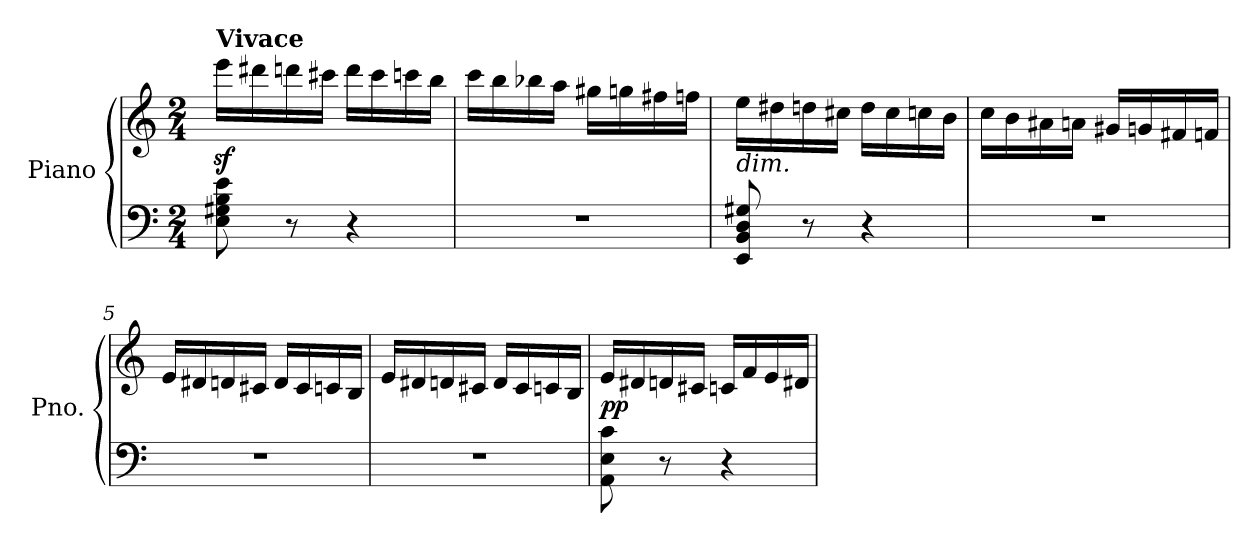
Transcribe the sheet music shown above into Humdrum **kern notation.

**kern	**kern	**dynam
*part1	*part1	*part1
*staff2	*staff1	*staff1/2
*I"Piano	*	*
*I'Pno.	*	*
*clefF4	*clefG2	*
*k[]	*k[]	*
*M2/4	*M2/4	*
=1	=1	=1
!	!LO:TX:a:B:t=Vivace	!
8E\ 8G#X\ 8B\ 8e\	16eeez<\LL	.
.	16ddd#X\	.
8r	16dddn\	.
.	16ccc#X\JJ	.
4r	16ddd\LL	.
.	16ccc#\	.
.	16cccn\	.
.	16bb\JJ	.
=2	=2	=2
2r	16ccc\LL	.
.	16bb\	.
.	16bb-X\	.
.	16aa\JJ	.
.	16gg#X\LL	.
.	16ggn\	.
.	16ff#X\	.
.	16ffn\JJ	.
=3	=3	=3
!	!LO:TX:b:i:t=dim.	!
8EE/ 8BB/ 8D/ 8G#X/	16ee\LL	.
.	16dd#X\	.
8r	16ddn\	.
.	16cc#X\JJ	.
4r	16dd\LL	.
.	16cc#\	.
.	16ccn\	.
.	16b\JJ	.
=4	=4	=4
2r	16cc\LL	.
.	16b\	.
.	16a#X\	.
.	16an\JJ	.
.	16g#X/LL	.
.	16gn/	.
.	16f#X/	.
.	16fn/JJ	.
!!LO:LB:g=z
=5	=5	=5
2r	16e/LL	.
.	16d#X/	.
.	16dn/	.
.	16c#X/JJ	.
.	16d/LL	.
.	16c#/	.
.	16cn/	.
.	16B/JJ	.
=6	=6	=6
2r	16e/LL	.
.	16d#X/	.
.	16dn/	.
.	16c#X/JJ	.
.	16d/LL	.
.	16c#/	.
.	16cn/	.
.	16B/JJ	.
=7	=7	=7
!	!	!LO:DY:b
8AA\ 8E\ 8c\	16e/LL	pp
.	16d#X/	.
8r	16dn/	.
.	16c#X/JJ	.
4r	16cn/LL	.
.	16f/	.
.	16e/	.
.	16d#X/JJ	.
=	=	=
*-	*-	*-
